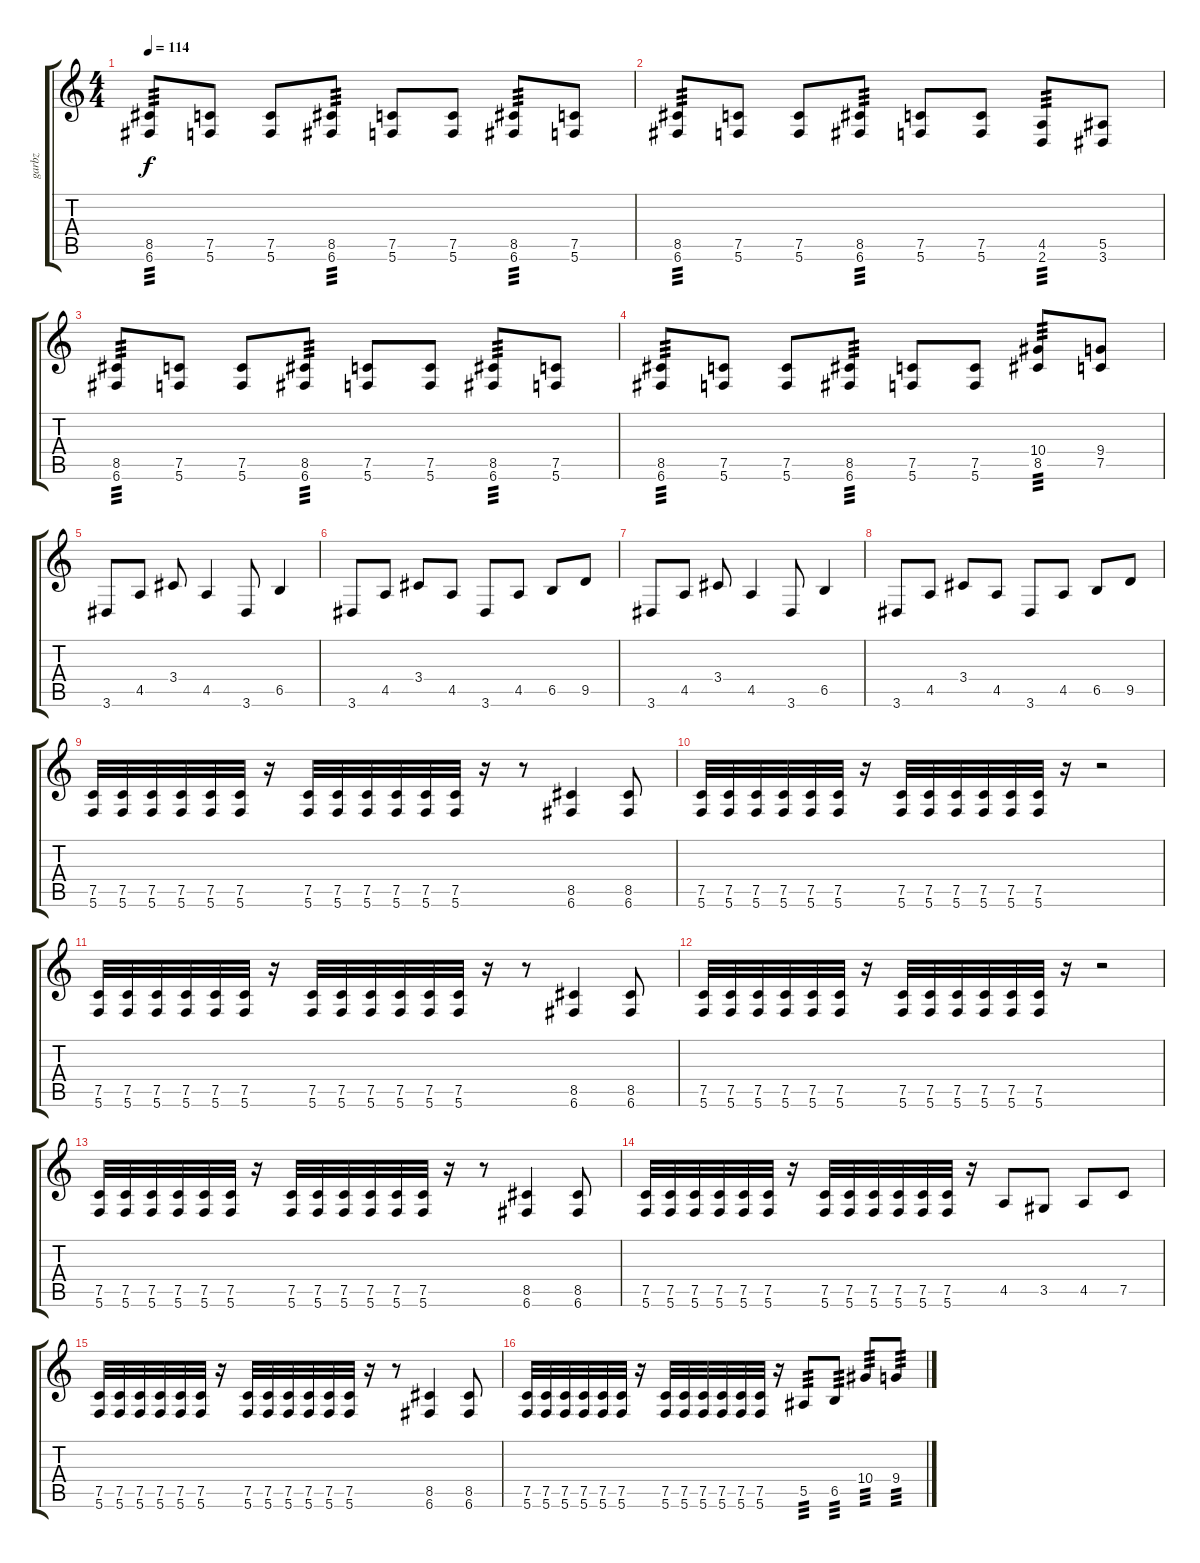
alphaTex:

\track ("garbz" "garbz") {solo instrument distortionguitar}
\staff {score tabs}
\tuning (C4 G3 Eb3 Bb2 F2 C2) {hide}
\ts (4 4)
\tempo 114
\clef g2
\ks c
(8.5 6.6).8{tp 3 dy f} (7.5 5.6).8 (7.5 5.6).8 (8.5 6.6).8{tp 3} (7.5 5.6).8 (7.5 5.6).8 (8.5 6.6).8{tp 3} (7.5 5.6).8 |
(8.5 6.6).8{tp 3} (7.5 5.6).8 (7.5 5.6).8 (8.5 6.6).8{tp 3} (7.5 5.6).8 (7.5 5.6).8 (4.5 2.6).8{tp 3} (5.5 3.6).8 |
(8.5 6.6).8{tp 3} (7.5 5.6).8 (7.5 5.6).8 (8.5 6.6).8{tp 3} (7.5 5.6).8 (7.5 5.6).8 (8.5 6.6).8{tp 3} (7.5 5.6).8 |
(8.5 6.6).8{tp 3} (7.5 5.6).8 (7.5 5.6).8 (8.5 6.6).8{tp 3} (7.5 5.6).8 (7.5 5.6).8 (10.4 8.5).8{tp 3} (9.4 7.5).8 |
3.6.8 4.5.8 3.4.8 4.5.4 3.6.8 6.5.4 |
3.6.8 4.5.8 3.4.8 4.5.8 3.6.8 4.5.8 6.5.8 9.5.8 |
3.6.8 4.5.8 3.4.8 4.5.4 3.6.8 6.5.4 |
3.6.8 4.5.8 3.4.8 4.5.8 3.6.8 4.5.8 6.5.8 9.5.8 |
(7.5 5.6).32 (7.5 5.6).32 (7.5 5.6).32 (7.5 5.6).32 (7.5 5.6).32 (7.5 5.6).32 r.16 (7.5 5.6).32 (7.5 5.6).32 (7.5 5.6).32 (7.5 5.6).32 (7.5 5.6).32 (7.5 5.6).32 r.16 r.8 (8.5 6.6).4 (8.5 6.6).8 |
(7.5 5.6).32 (7.5 5.6).32 (7.5 5.6).32 (7.5 5.6).32 (7.5 5.6).32 (7.5 5.6).32 r.16 (7.5 5.6).32 (7.5 5.6).32 (7.5 5.6).32 (7.5 5.6).32 (7.5 5.6).32 (7.5 5.6).32 r.16 r.2 |
(7.5 5.6).32 (7.5 5.6).32 (7.5 5.6).32 (7.5 5.6).32 (7.5 5.6).32 (7.5 5.6).32 r.16 (7.5 5.6).32 (7.5 5.6).32 (7.5 5.6).32 (7.5 5.6).32 (7.5 5.6).32 (7.5 5.6).32 r.16 r.8 (8.5 6.6).4 (8.5 6.6).8 |
(7.5 5.6).32 (7.5 5.6).32 (7.5 5.6).32 (7.5 5.6).32 (7.5 5.6).32 (7.5 5.6).32 r.16 (7.5 5.6).32 (7.5 5.6).32 (7.5 5.6).32 (7.5 5.6).32 (7.5 5.6).32 (7.5 5.6).32 r.16 r.2 |
(7.5 5.6).32 (7.5 5.6).32 (7.5 5.6).32 (7.5 5.6).32 (7.5 5.6).32 (7.5 5.6).32 r.16 (7.5 5.6).32 (7.5 5.6).32 (7.5 5.6).32 (7.5 5.6).32 (7.5 5.6).32 (7.5 5.6).32 r.16 r.8 (8.5 6.6).4 (8.5 6.6).8 |
(7.5 5.6).32 (7.5 5.6).32 (7.5 5.6).32 (7.5 5.6).32 (7.5 5.6).32 (7.5 5.6).32 r.16 (7.5 5.6).32 (7.5 5.6).32 (7.5 5.6).32 (7.5 5.6).32 (7.5 5.6).32 (7.5 5.6).32 r.16 4.5.8 3.5.8 4.5.8 7.5.8 |
(7.5 5.6).32 (7.5 5.6).32 (7.5 5.6).32 (7.5 5.6).32 (7.5 5.6).32 (7.5 5.6).32 r.16 (7.5 5.6).32 (7.5 5.6).32 (7.5 5.6).32 (7.5 5.6).32 (7.5 5.6).32 (7.5 5.6).32 r.16 r.8 (8.5 6.6).4 (8.5 6.6).8 |
(7.5 5.6).32 (7.5 5.6).32 (7.5 5.6).32 (7.5 5.6).32 (7.5 5.6).32 (7.5 5.6).32 r.16 (7.5 5.6).32 (7.5 5.6).32 (7.5 5.6).32 (7.5 5.6).32 (7.5 5.6).32 (7.5 5.6).32 r.16 5.5.8{tp 3} 6.5.8{tp 3} 10.4.8{tp 3} 9.4.8{tp 3}
